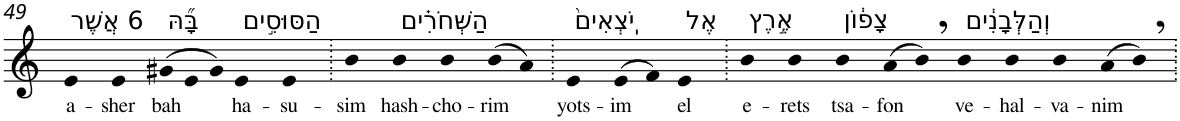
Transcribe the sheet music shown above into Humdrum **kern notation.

**kern	**text
*part1	*part1
*staff1	*staff1
*I"Piano	*
*I'Pno	*
!!LO:PB:g=z
*clefG2	*
*k[]	*
=49	=49
!LO:TX:a:t=6 אֲשֶׁר	!
!	!LO:LY:b
4e	a-
!	!LO:LY:b
4e	-sher
!LO:TX:a:t=בָּ֞הּ	!
!	!LO:LY:b
(>12g#X	bah
12e	.
12g#)	.
!LO:TX:a:t=הַסּוּסִ֣ים	!
!	!LO:LY:b
4e	ha-
!	!LO:LY:b
4e	-su-
=50.	=50.
!	!LO:LY:b
4b	-sim
!LO:TX:a:t=הַשְּׁחֹרִ֗ים	!
!	!LO:LY:b
4b	hash-
!	!LO:LY:b
4b	-cho-
!	!LO:LY:b
(>8b	-rim
8a)	.
=51.	=51.
!LO:TX:a:t=יֹֽצְאִים֙	!
!	!LO:LY:b
4e	yots-
!	!LO:LY:b
(>8e	-im
8f)	.
!LO:TX:a:t=אֶל	!
!	!LO:LY:b
4e	el
=52.	=52.
!LO:TX:a:t=אֶ֣רֶץ	!
!	!LO:LY:b
4b	e-
!	!LO:LY:b
4b	-rets
!LO:TX:a:t=צָפ֔וֹן	!
!	!LO:LY:b
4b	tsa-
!	!LO:LY:b
(>8a	-fon
8b,)	.
!LO:TX:a:t=וְהַלְּבָנִ֔ים	!
!	!LO:LY:b
4b	ve-
!	!LO:LY:b
4b	-hal-
!	!LO:LY:b
4b	-va-
!	!LO:LY:b
(>8a	-nim
8b,)	.
=.	=.
*-	*-
